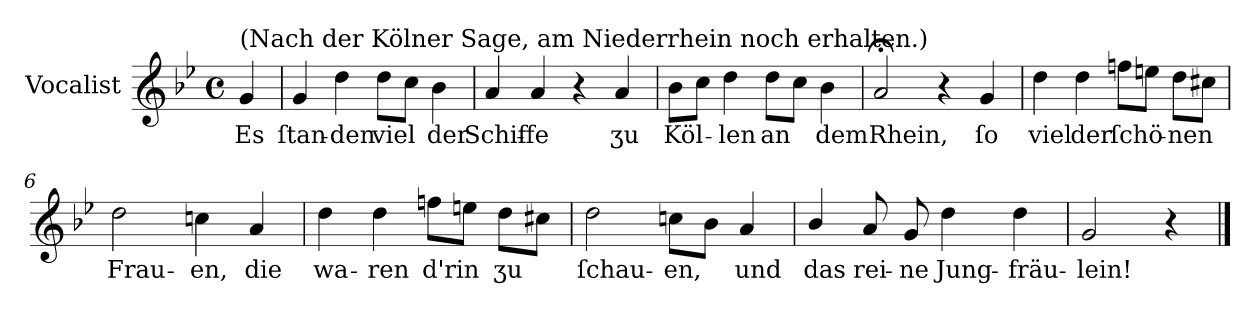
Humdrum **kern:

**kern	**text
*part1	*part1
*staff1	*staff1
*I"Vocalist	*
*k[b-e-]	*
*g:	*
*M4/4	*
*met(c)	*
=	=
!LO:TX:a:t=(Nach der Kölner Sage, am Niederrhein noch erhalten.)	!
4g	Es
=1	=1
4g	ſtan-
4dd	-den
8ddL	viel
8ccJ	.
4b-	der
=2	=2
4a	Schif-
4a	-fe
4r	.
4a	ʒu
=3	=3
8b-L	Köl-
8ccJ	.
4dd	-len
8ddL	an
8ccJ	.
4b-	dem
=4	=4
2a;<	Rhein,
4r	.
4g	ſo
=5	=5
4dd	viel
4dd	der
8ffnL	ſchö-
8eenJ	.
8ddL	-nen
8cc#XJ	.
=6	=6
2dd	Frau-
4ccn	-en,
4a	die
=7	=7
4dd	wa-
4dd	-ren
8ffnL	d'rin
8eenJ	.
8ddL	ʒu
8cc#XJ	.
=8	=8
2dd	ſchau-
8ccnL	-en,
8b-J	.
4a	und
=9	=9
4b-/	das
8a	rei-
8g	-ne
4dd	Jung-
4dd	-fräu-
=10	=10
2g	-lein!
4r	.
==	==
*-	*-
